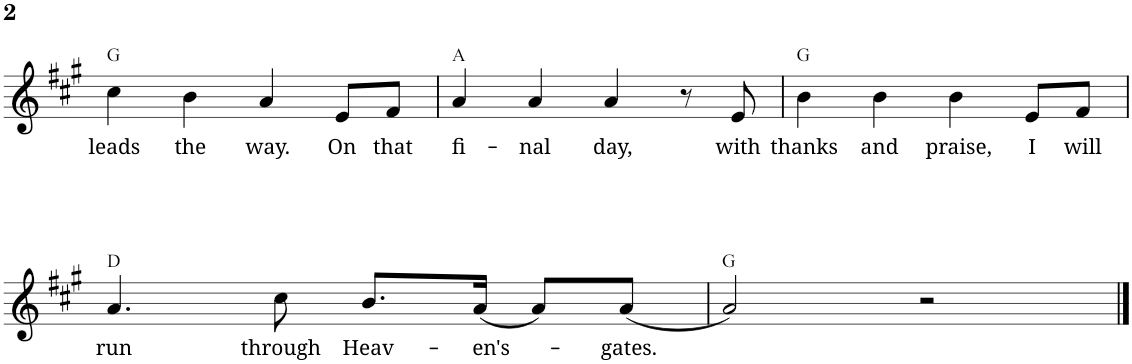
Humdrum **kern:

**kern	**text	**harte
*part1	*part1	*part1
*staff1	*staff1	*
*I"Piano	*	*
*I'Pno.	*	*
!!LO:PB:g=z
*clefG2	*	*
*k[f#c#g#]	*	*
*M4/4	*	*
=22	=22	=22
!	!LO:LY:b	!
4cc#\	leads	G:maj
!	!LO:LY:b	!
4b\	the	.
!	!LO:LY:b	!
4a/	way.	.
!	!LO:LY:b	!
8e/L	On	.
!	!LO:LY:b	!
8f#/J	that	.
=23	=23	=23
!	!LO:LY:b	!
4a/	fi-	A:maj
!	!LO:LY:b	!
4a/	-nal	.
!	!LO:LY:b	!
4a/	day,	.
8r	.	.
!	!LO:LY:b	!
8e/	with	.
=24	=24	=24
!	!LO:LY:b	!
4b\	thanks	G:maj
!	!LO:LY:b	!
4b\	and	.
!	!LO:LY:b	!
4b\	praise,	.
!	!LO:LY:b	!
8e/L	I	.
!	!LO:LY:b	!
8f#/J	will	.
!!LO:LB:g=z
=25	=25	=25
!	!LO:LY:b	!
4.a/	run	D:maj
!	!LO:LY:b	!
8cc#\	through	.
!	!LO:LY:b	!
8.b/L	Heav-	.
!	!LO:LY:b	!
(16a/Jk	-en's-	.
8a/L)	.	.
!	!LO:LY:b	!
(8a/J	-gates.	.
=26	=26	=26
2a/)	.	G:maj
2r	.	.
==	==	==
*-	*-	*-
